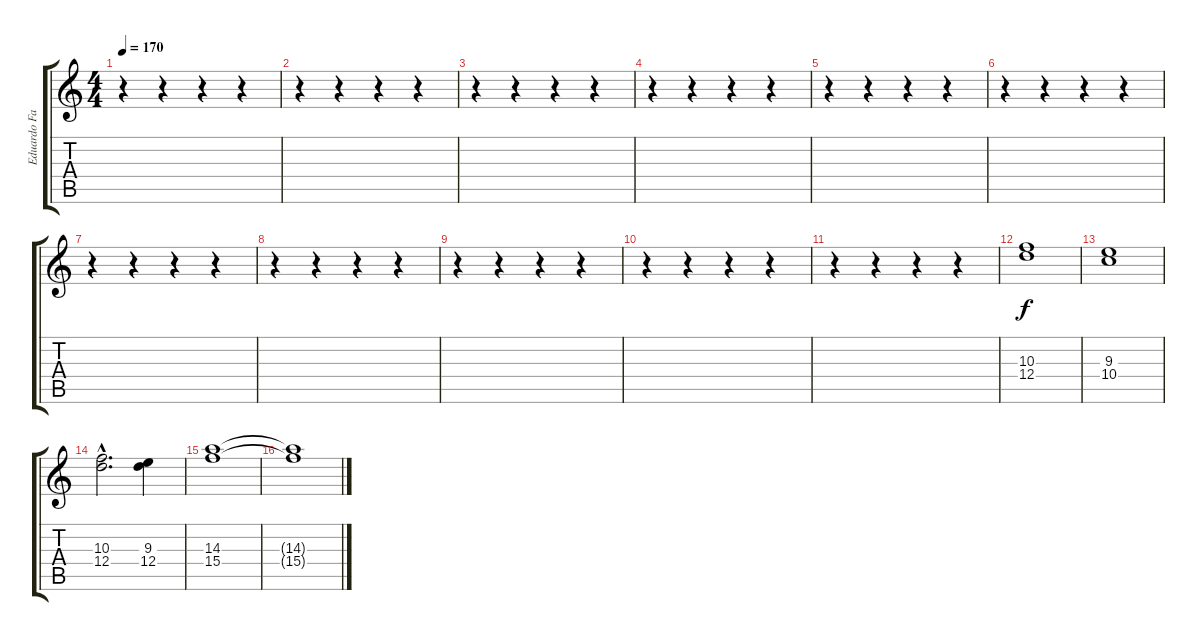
\track ("Eduardo Falaschi" "Eduardo Fa") {instrument overdrivenguitar}
\staff {score tabs}
\tuning (E4 B3 G3 D3 A2 E2) {hide}
\ts (4 4)
\tempo 170
\tempo 120
\tempo 170
\clef g2
\ks c
r.4{dy f instrument overdrivenguitar} r.4 r.4 r.4 |
r.4 r.4 r.4 r.4 |
r.4 r.4 r.4 r.4 |
r.4 r.4 r.4 r.4 |
r.4 r.4 r.4 r.4 |
r.4 r.4 r.4 r.4 |
r.4 r.4 r.4 r.4 |
r.4 r.4 r.4 r.4 |
r.4 r.4 r.4 r.4 |
r.4 r.4 r.4 r.4 |
r.4 r.4 r.4 r.4{volume 10 instrument choiraahs} |
(10.3 12.4).1 |
(9.3 10.4).1 |
(10.3{hac} 12.4{hac}).2{d} (9.3 12.4).4 |
(14.3 15.4).1 |
(14.3{t} 15.4{t}).1
